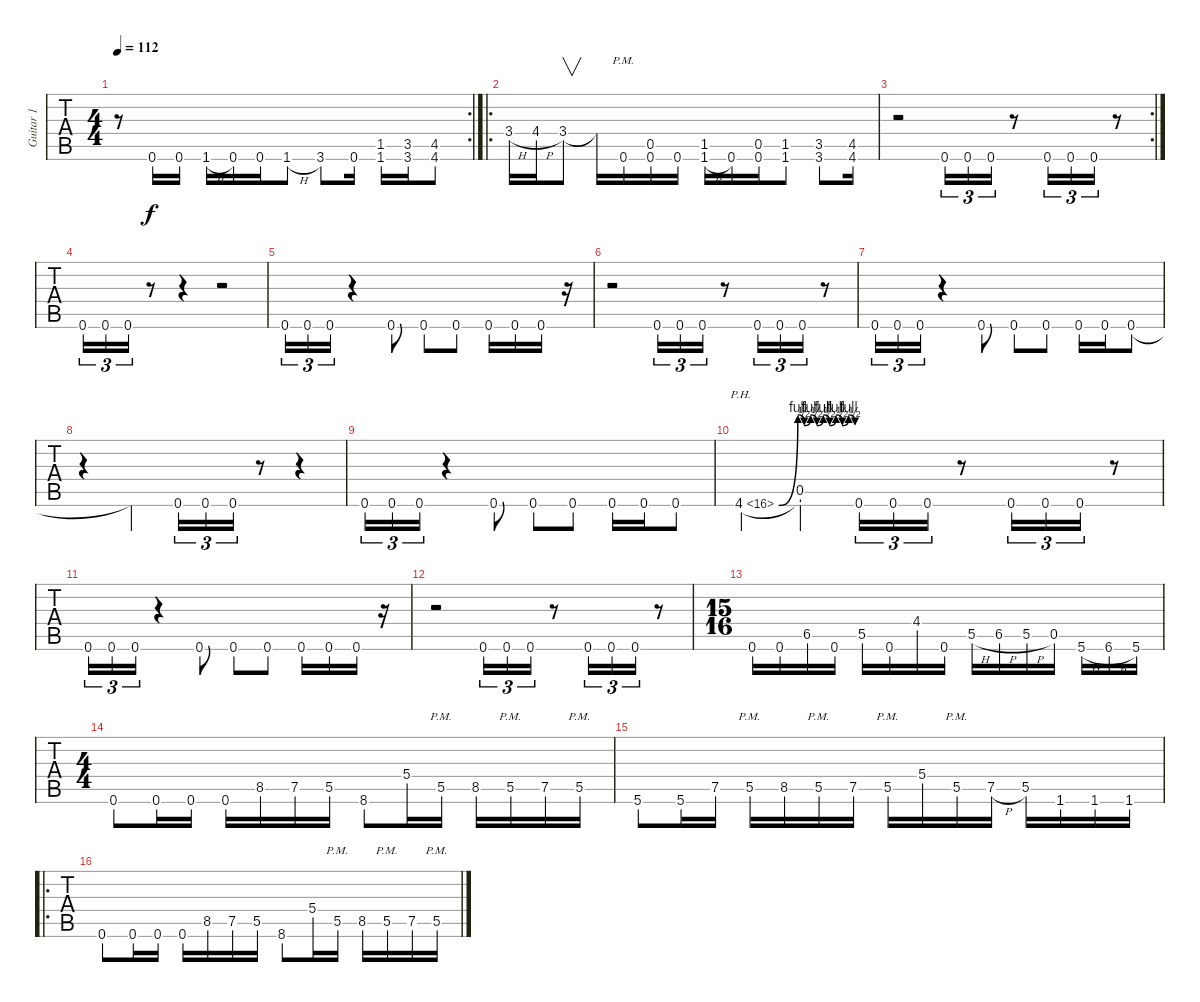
\track ("Guitar 1" "Guitar 1") {instrument overdrivenguitar}
\staff {tabs}
\tuning (D4 A3 F3 C3 G2 C2) {hide}
\rc 2
\ts (4 4)
\tempo 112
\clef g2
\ks c
r.8{dy f} 0.6.16 0.6.16 1.6{h}.16 0.6.16 0.6.16 1.6{h}.8 3.6.8 0.6.16 (1.5 1.6).16 (3.5 3.6).16 (4.5 4.6).8 |
\ro
3.4{h}.16 4.4{h}.16 3.4.8{v} 3.4{t}.16 0.6{pm}.16 (0.5 0.6).16 0.6.16 (1.5 1.6{h}).16 0.6.16 (0.5 0.6).16 (1.5 1.6).8 (3.5 3.6).8 (4.5 4.6).16 |
\rc 2
r.2 0.6.16{tu (3 2)} 0.6.16{tu (3 2)} 0.6.16{tu (3 2)} r.8 0.6.16{tu (3 2)} 0.6.16{tu (3 2)} 0.6.16{tu (3 2)} r.8 |
0.6.16{tu (3 2)} 0.6.16{tu (3 2)} 0.6.16{tu (3 2)} r.8 r.4 r.2 |
0.6.16{tu (3 2)} 0.6.16{tu (3 2)} 0.6.16{tu (3 2)} r.4 0.6.8 0.6.8 0.6.8 0.6.16 0.6.16 0.6.16 r.16 |
r.2 0.6.16{tu (3 2)} 0.6.16{tu (3 2)} 0.6.16{tu (3 2)} r.8 0.6.16{tu (3 2)} 0.6.16{tu (3 2)} 0.6.16{tu (3 2)} r.8 |
0.6.16{tu (3 2)} 0.6.16{tu (3 2)} 0.6.16{tu (3 2)} r.4 0.6.8 0.6.8 0.6.8 0.6.16 0.6.16 0.6.8 |
r.4 0.6{t}.4 0.6.16{tu (3 2)} 0.6.16{tu (3 2)} 0.6.16{tu (3 2)} r.8 r.4 |
0.6.16{tu (3 2)} 0.6.16{tu (3 2)} 0.6.16{tu (3 2)} r.4 0.6.8 0.6.8 0.6.8 0.6.16 0.6.16 0.6.8 |
4.6{be (custom 0 0 15 4 20 2 25 4 30 2 35 4 40 2 45 4 50 2 55 4 60 2) ph 12}.4 (0.5 4.6{t}).4 0.6.16{tu (3 2)} 0.6.16{tu (3 2)} 0.6.16{tu (3 2)} r.8 0.6.16{tu (3 2)} 0.6.16{tu (3 2)} 0.6.16{tu (3 2)} r.8 |
0.6.16{tu (3 2)} 0.6.16{tu (3 2)} 0.6.16{tu (3 2)} r.4 0.6.8 0.6.8 0.6.8 0.6.16 0.6.16 0.6.16 r.16 |
r.2 0.6.16{tu (3 2)} 0.6.16{tu (3 2)} 0.6.16{tu (3 2)} r.8 0.6.16{tu (3 2)} 0.6.16{tu (3 2)} 0.6.16{tu (3 2)} r.8 |
\ts (15 16)
0.6.16 0.6.16 6.5.16 0.6.16 5.5.16 0.6.16 4.4.16 0.6.16 5.5{h}.16 6.5{h}.16 5.5{h}.16 0.5.16 5.6{h}.16 6.6{h}.16 5.6.16 |
\ts (4 4)
0.6.8 0.6.16 0.6.16 0.6.16 8.5.16 7.5.16 5.5.16 8.6.8 5.4.16 5.5{pm}.16 8.5.16 5.5{pm}.16 7.5.16 5.5{pm}.16 |
5.6.8 5.6.16 7.5.16 5.5{pm}.16 8.5.16 5.5{pm}.16 7.5.16 5.5{pm}.16 5.4.16 5.5{pm}.16 7.5{h}.16 5.5.16 1.6.16 1.6.16 1.6.16 |
\ro
0.6.8 0.6.16 0.6.16 0.6.16 8.5.16 7.5.16 5.5.16 8.6.8 5.4.16 5.5{pm}.16 8.5.16 5.5{pm}.16 7.5.16 5.5{pm}.16
